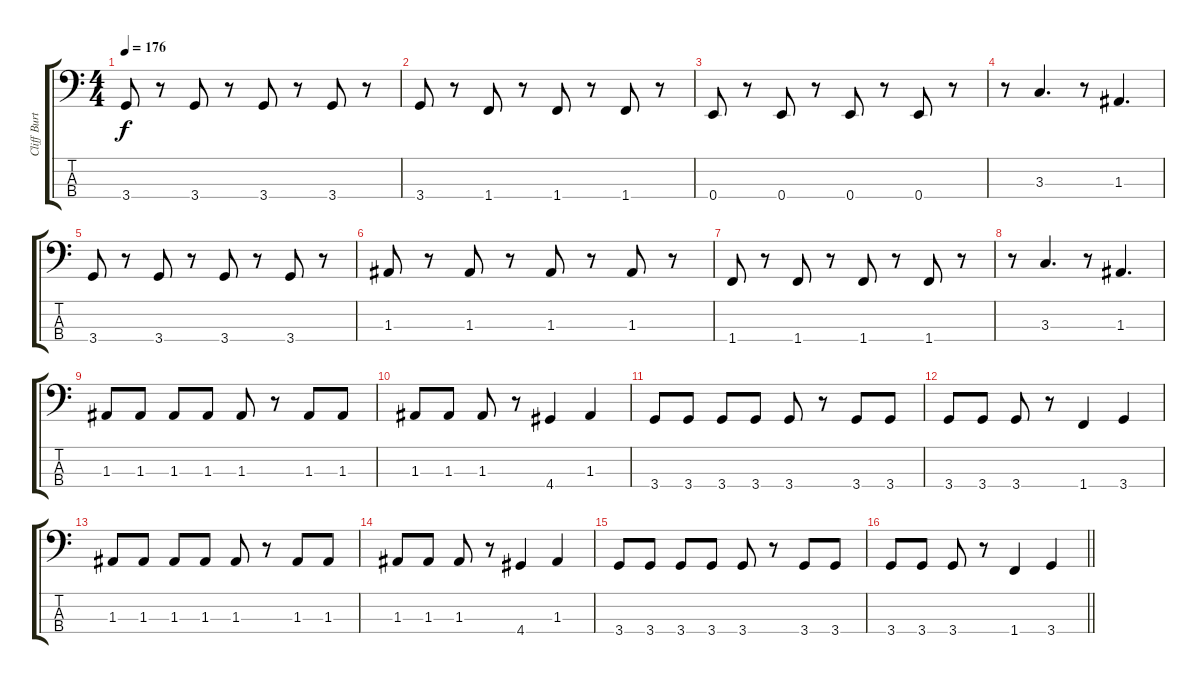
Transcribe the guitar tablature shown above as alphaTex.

\track ("Cliff Burton" "Cliff Burt") {instrument electricbasspick}
\staff {score tabs}
\tuning (G2 D2 A1 E1) {hide}
\ts (4 4)
\tempo 176
\clef f4
\ks c
3.4.8{dy f} r.8 3.4.8 r.8 3.4.8 r.8 3.4.8 r.8 |
3.4.8 r.8 1.4.8 r.8 1.4.8 r.8 1.4.8 r.8 |
0.4.8 r.8 0.4.8 r.8 0.4.8 r.8 0.4.8 r.8 |
r.8 3.3.4{d} r.8 1.3.4{d} |
3.4.8 r.8 3.4.8 r.8 3.4.8 r.8 3.4.8 r.8 |
1.3.8 r.8 1.3.8 r.8 1.3.8 r.8 1.3.8 r.8 |
1.4.8 r.8 1.4.8 r.8 1.4.8 r.8 1.4.8 r.8 |
r.8 3.3.4{d} r.8 1.3.4{d} |
1.3.8 1.3.8 1.3.8 1.3.8 1.3.8 r.8 1.3.8 1.3.8 |
1.3.8 1.3.8 1.3.8 r.8 4.4.4 1.3.4 |
3.4.8 3.4.8 3.4.8 3.4.8 3.4.8 r.8 3.4.8 3.4.8 |
3.4.8 3.4.8 3.4.8 r.8 1.4.4 3.4.4 |
1.3.8 1.3.8 1.3.8 1.3.8 1.3.8 r.8 1.3.8 1.3.8 |
1.3.8 1.3.8 1.3.8 r.8 4.4.4 1.3.4 |
3.4.8 3.4.8 3.4.8 3.4.8 3.4.8 r.8 3.4.8 3.4.8 |
\barLineRight lightlight
3.4.8 3.4.8 3.4.8 r.8 1.4.4 3.4.4
